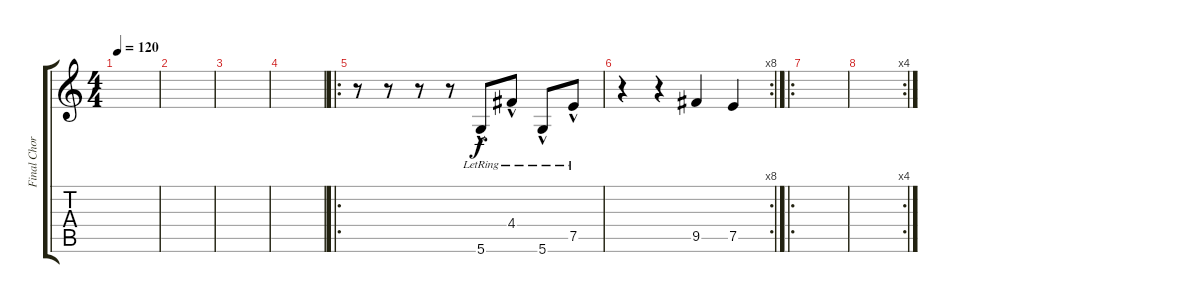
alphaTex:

\track ("Final Chorus" "Final Chor") {instrument acousticguitarsteel}
\staff {score tabs}
\tuning (E4 B3 G3 D3 A2 D2) {hide}
\ts (4 4)
\tempo 120
\clef g2
\ks c
|
|
|
|
\ro
r.8 r.8 r.8 r.8 5.6{hac lr}.8 4.4{hac lr}.8 5.6{hac lr}.8 7.5{hac lr}.8 |
\rc 8
r.4 r.4 9.5.4 7.5.4 |
\ro
|
\rc 4
